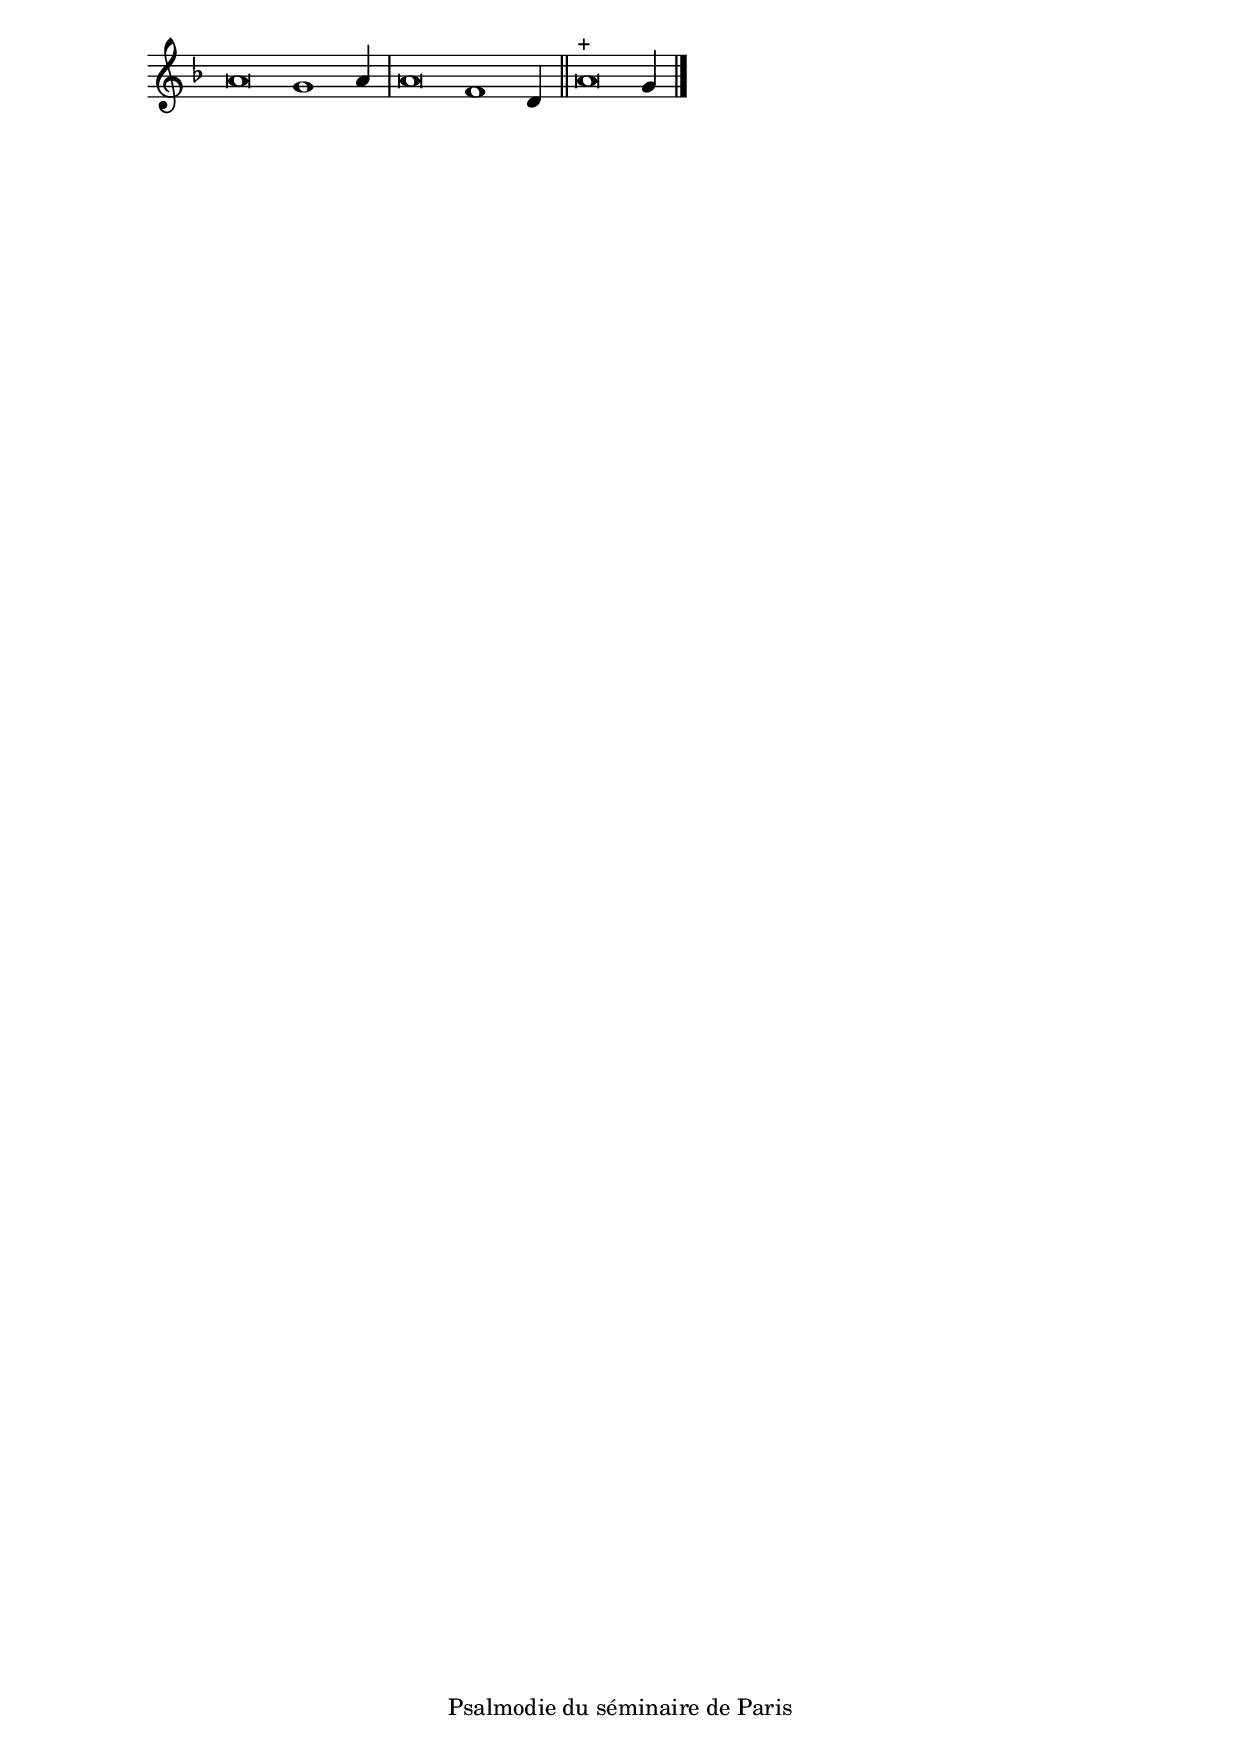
\version "2.20.0"
\language "italiano"

stemOff = \hide Staff.Stem
stemOn  = \undo \stemOff

\header {
  %title = "Psaume 107"
  %tagline = ##f
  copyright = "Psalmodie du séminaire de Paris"
}

\score {
  \new Staff \with { \remove "Time_signature_engraver" }
  \relative
  {
    \key fa \major
    \cadenzaOn
    \stemOff la'\breve sol1 \stemOn la4
    \bar "|"
    \stemOff la\breve fa1 \stemOn re4
    \bar "||"
    \stemOff la'\breve^\markup{+} \stemOn sol4
    \bar "|."
  }
}